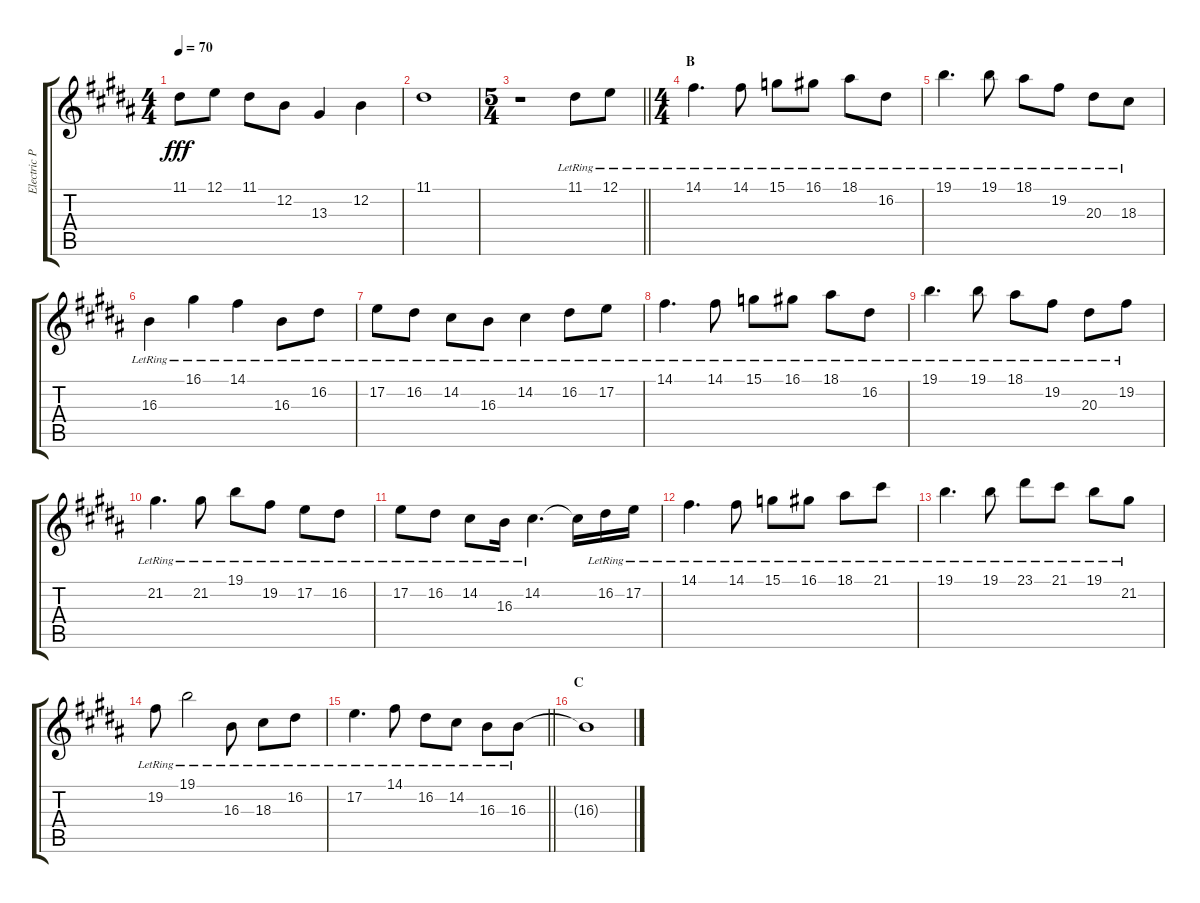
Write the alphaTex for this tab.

\track ("Electric Piano" "Electric P") {instrument electricgrandpiano}
\staff {score tabs}
\tuning (E4 B3 G3 D3 A2 E2) {hide}
\ts (4 4)
\tempo 70
\clef g2
\ks b
11.1.8{dy fff} 12.1.8 11.1.8 12.2.8 13.3.4 12.2.4 |
11.1.1 |
\ts (5 4)
\barLineRight lightlight
r.1 11.1{lr}.8 12.1{lr}.8 |
\ts (4 4)
\section ("" "B")
14.1{lr}.4{d} 14.1{lr}.8 15.1{lr}.8 16.1{lr}.8 18.1{lr}.8 16.2{lr}.8 |
19.1{lr}.4{d} 19.1{lr}.8 18.1{lr}.8 19.2{lr}.8 20.3{lr}.8 18.3{lr}.8 |
16.3{lr}.4 16.1{lr}.4 14.1{lr}.4 16.3{lr}.8 16.2{lr}.8 |
17.2{lr}.8 16.2{lr}.8 14.2{lr}.8 16.3{lr}.8 14.2{lr}.4 16.2{lr}.8 17.2{lr}.8 |
14.1{lr}.4{d} 14.1{lr}.8 15.1{lr}.8 16.1{lr}.8 18.1{lr}.8 16.2{lr}.8 |
19.1{lr}.4{d} 19.1{lr}.8 18.1{lr}.8 19.2{lr}.8 20.3{lr}.8 19.2{lr}.8 |
21.2{lr}.4{d} 21.2{lr}.8 19.1{lr}.8 19.2{lr}.8 17.2{lr}.8 16.2{lr}.8 |
17.2{lr}.8 16.2{lr}.8 14.2{lr}.8 16.3{lr}.16 14.2{lr}.4{d} 14.2{t}.16 16.2{lr}.16 17.2{lr}.16 |
14.1{lr}.4{d} 14.1{lr}.8 15.1{lr}.8 16.1{lr}.8 18.1{lr}.8 21.1{lr}.8 |
19.1{lr}.4{d} 19.1{lr}.8 23.1{lr}.8 21.1{lr}.8 19.1{lr}.8 21.2{lr}.8 |
19.2{lr}.8 19.1{lr}.2 16.3{lr}.8 18.3{lr}.8 16.2{lr}.8 |
\barLineRight lightlight
17.2{lr}.4{d} 14.1{lr}.8 16.2{lr}.8 14.2{lr}.8 16.3{lr}.8 16.3{lr}.8 |
\section ("" "C")
16.3{t}.1
